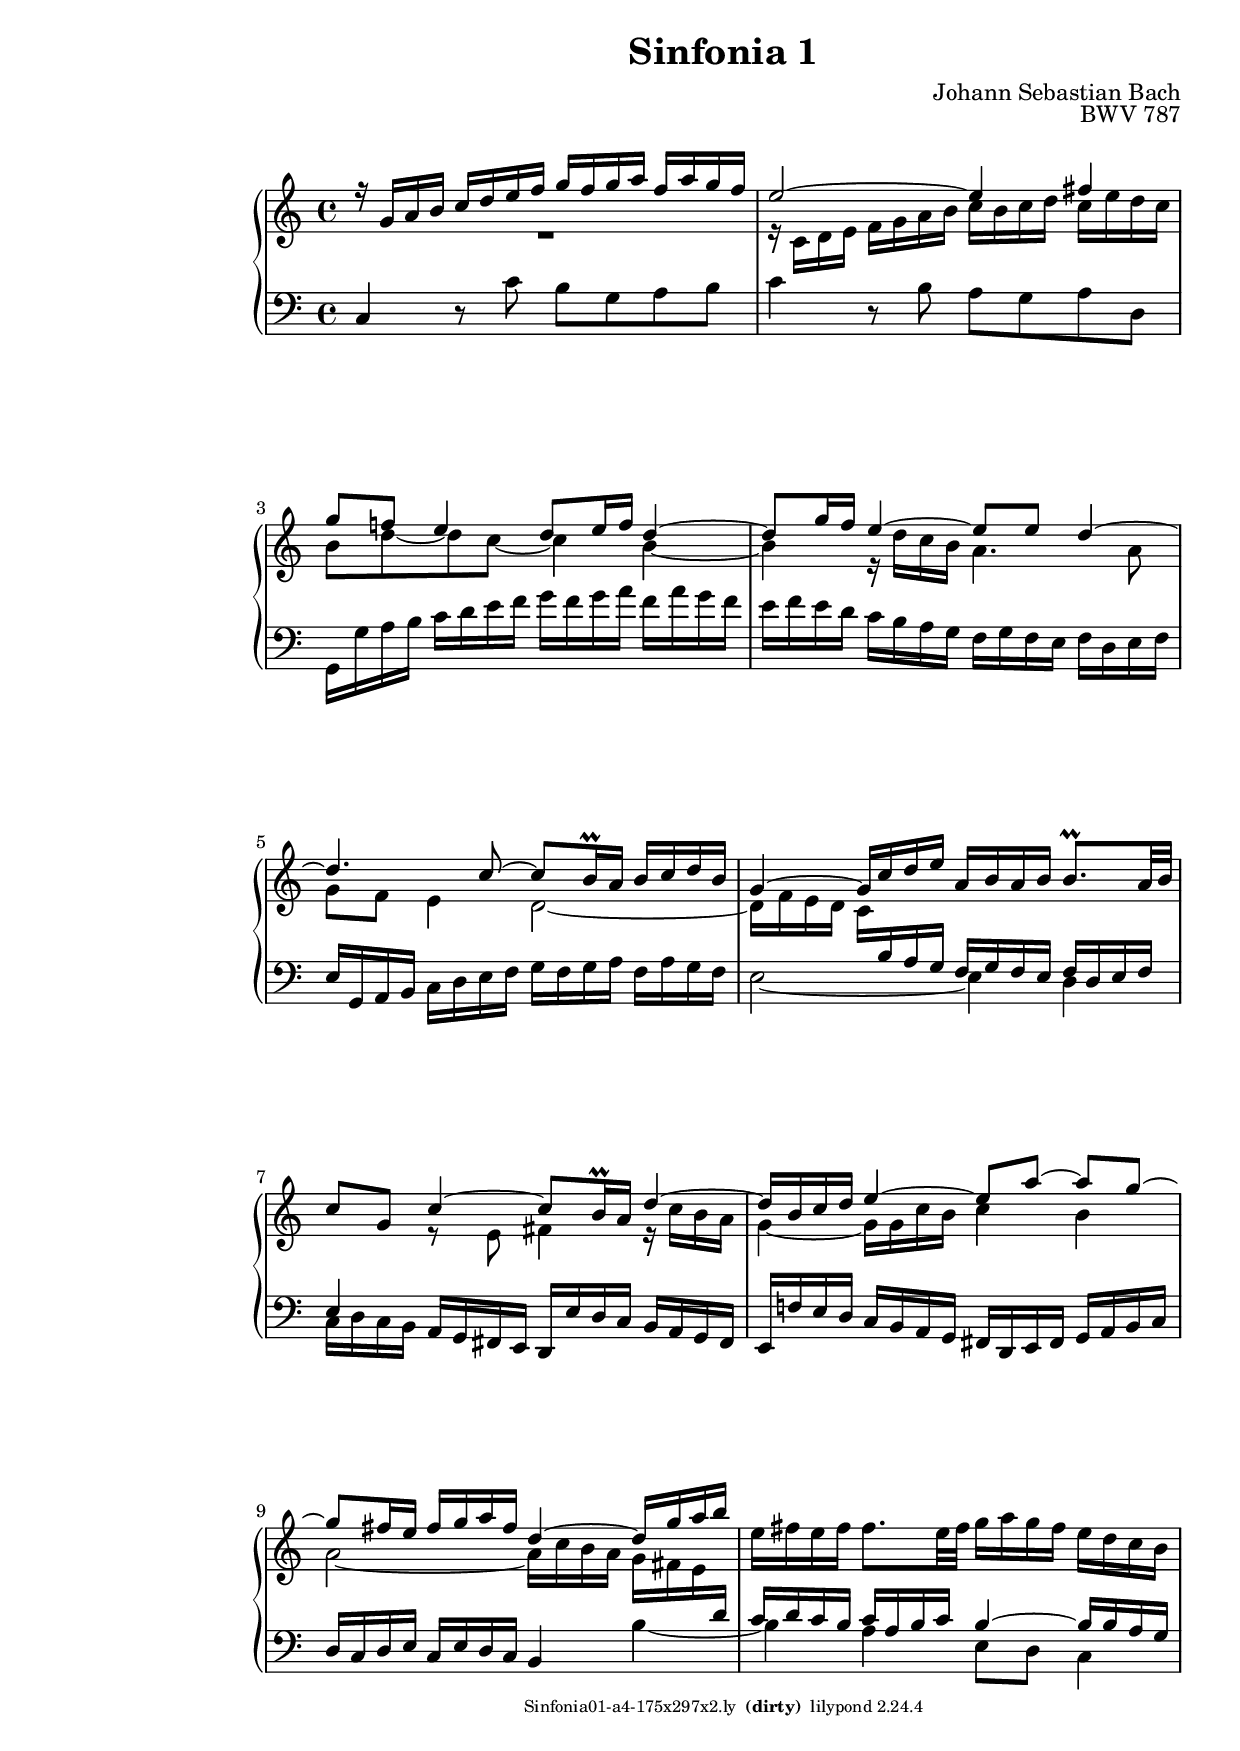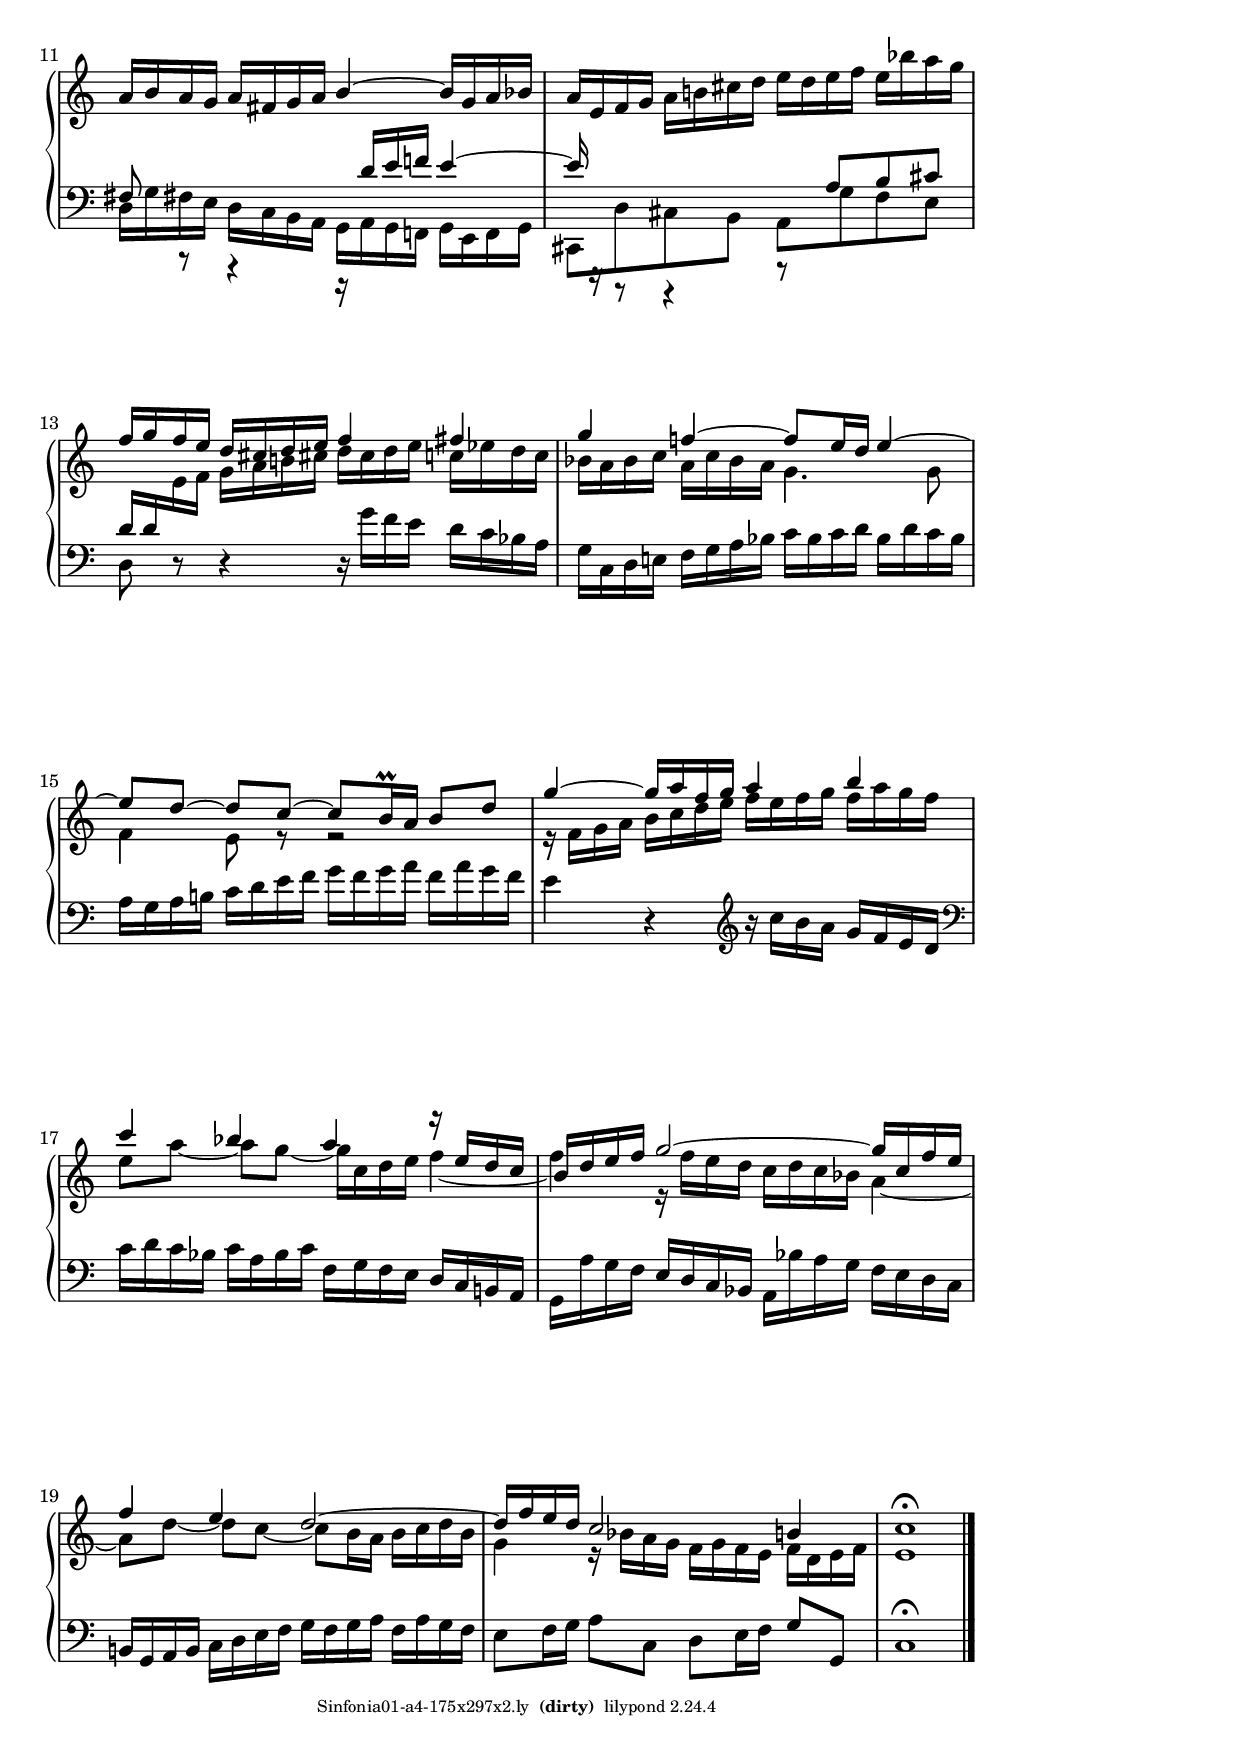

\include "../../include/general.ily"
\include "../../include/a4-175x297.ily"

#(set-global-staff-size 20)

\header {
  title = "Sinfonia 1" 
  composer = "Johann Sebastian Bach"
  opus = "BWV 787"
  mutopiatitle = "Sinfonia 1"
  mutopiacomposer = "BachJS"
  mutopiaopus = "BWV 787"
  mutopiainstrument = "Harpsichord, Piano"
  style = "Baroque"
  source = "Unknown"
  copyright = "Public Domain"
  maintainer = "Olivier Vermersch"
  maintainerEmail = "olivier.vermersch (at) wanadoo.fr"
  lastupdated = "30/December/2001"

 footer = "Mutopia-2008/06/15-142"
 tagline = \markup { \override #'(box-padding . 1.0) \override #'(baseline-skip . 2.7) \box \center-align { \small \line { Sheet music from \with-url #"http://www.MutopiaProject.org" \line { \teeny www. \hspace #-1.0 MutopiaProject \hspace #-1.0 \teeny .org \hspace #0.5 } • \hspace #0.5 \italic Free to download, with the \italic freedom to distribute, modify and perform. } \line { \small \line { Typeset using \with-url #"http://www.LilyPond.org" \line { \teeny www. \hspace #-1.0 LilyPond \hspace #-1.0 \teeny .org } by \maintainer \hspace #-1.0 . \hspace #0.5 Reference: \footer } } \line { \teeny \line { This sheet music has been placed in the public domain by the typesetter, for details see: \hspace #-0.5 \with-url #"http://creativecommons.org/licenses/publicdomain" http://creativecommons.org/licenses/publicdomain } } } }
}

\version "2.11.46"

%
% a few macros for fine tuning
%

% force direction of tie
tu = \tieUp
td = \tieDown
tb = \tieNeutral


% explicit staff change 
su = { \change Staff = up}
sd = { \change Staff = down}


%
% Warning: if you change papersize you may tune the last tie on bar 17.
% This is not very good but I didn't find a better way to handle properly 
% the collision.
%
% One may print the whole score on one page by removing the \break and 
% using paper16 (and good eyes :) )
% 

melone =  \relative c'' {
  % bars 1-4
  r16 g a b c d e f g f g a f a g f |
  e2 ~ e4 fis | \break
  g8 f! e4 d8 e16 f d4 ~ |
  d8 g16 f e4 ~ e8 e d4 ~ | \break

  % bars 5-9
  d4. c8 ~ c b16\prall a b c d b |
  g4 ~ g16 c d e a, b a b b8.\prall a32 b | \break
  c8 g c4 ~ c8 b16\prall a d4 ~ |
  d16 b c d e4 ~  e8[ a] ~  a[ g] ~ | \break

  % bars 10-13
  g  fis16 e fis g a fis d4 ~ d16 g a b |
  \stemDown e, fis e fis fis8. e32 fis g16 a g fis e d c b \stemNeutral | \break
  a b a g a fis g a \stemUp b4~ \stemNeutral b16 g a bes |
  a e f g a b! cis d e d e f \stemDown e bes' a g \stemNeutral | \break

  % bars 14-17
  \stemUp f g f e d cis d e f4 fis |
  g f! ~ f8 e16 d e4 ~ | \break
   e8[ d] ~  d[ c] ~ c b16\prall a b8 d |
  g4 ~ g16 a f g a4 b | \break

  % bars 17-21
  c bes a r16 e d c |
  b d e f g2 ~ g16 c, f e | \break 
  f4 e d2 ~ |
  d16 f e d c2 b!4 |
  c1\fermata \bar "|."
}

meltwo =  \relative c' {
  % bars 1-4
  R1 |
  r16 c d e f g a b c b c d c e d c |
  b8 d8 ~ d c ~ c4 b ~ |
  b r16 d c b a4. a8 |

  % bars 5-8
  g f e4 d2 ~ |
  d16 f e d c \sd \stemUp b a g f g f e f d e f |
  e4 \su \stemDown r8 e' fis4 \stemNeutral r16 c' b a |
  \stemDown g4 ~ g16 g c b c4 b4 \stemNeutral |

  % bars 9-12
  \stemDown a2 ~ a16 c b a g fis e \sd \stemUp \tu d |
  c d c b c a b c b4 ~ b16 b a g  |
  fis8 r r4 r16 d' e f! e4 ~ |
  e16 r r8 r4 r8 a,8 b cis |

  % bars 13-16
  d16 d \su \stemDown \td e f g a b! cis! d cis d e c ees d c |
  bes a bes c a c bes a g4. g8 |
  f4 e8 r r2 |
  r16 f g a b c d e f e f g f a g f |

  % bars 17-18
   e8[ a] ~  a[ g] ~ g16 c, d e
  \once \override Tie #'staff-position = #-0.5
  f4 ~ | f 
  r16 f e d c d c bes a4 ~ |

  % bars 19-21
   a8[ d] ~  d[ c] ~ c b16 a b c d b |
  g4 r16 bes a g f g f e f d e f |
  e1 |
}

melthree =  \relative c {
  % bars 1-4
  c4 r8 c' b g a b |
  c4 r8 b a g a d, |
  g,16 g' a b c d e f g f g a f a g f |
  e f e d c b a g f g f e f d e f |

  % bars 5-8
  e g, a b c d e f g f g a f a g f |
  \once \tieDown e2 ~ \td e4 d |
  \stemDown c16 d c b \stemNeutral a g fis e d e' d c b a g fis |
  \stemUp e f'! e d \stemNeutral c b a g fis d e fis g a b c |

  % bars 9-12
  \stemUp d c d e \stemNeutral c e d c b4 b' ~ \td |
  b a e8 d \stemDown c4 \stemNeutral |
  \stemDown d16 g fis! e d c b a g a g f! g e f g |
  cis,8 d' cis b a g' f e \stemNeutral |

  % bars 13-16
  d r r4 r16 g' f e d c bes a |
  g c, d e! f g a bes c bes c d bes d c bes |
  a g a b! c d e f g f g a f a g f |
  e4 r \clef G r16 c' b a g f e d \clef F |

  % bars 17-21
  c d c bes c a bes c f, g f e d c b! a |
  g a' g f e d c bes a bes' a g f e d c |
  b! g a b c d e f g f g a f a g f |
  e8 f16 g a8 c, d e16 f \stemUp g8 g, |
  c1\fermata
}


\score {
\context PianoStaff

<<
  \override Score.TimeSignature   #'style = #'C
  \context Staff = "up"   <<
    \time 4/4 \key c \major \clef G 
    \context Voice = VA { \voiceOne \melone }
    \context Voice = VB { \voiceTwo \meltwo }>>

  \context Staff = "down" <<
    \time 4/4 \key c \major \clef F \melthree>>
>>

  \midi {
    \context {
      \Score
      tempoWholesPerMinute = #(ly:make-moment 70 4)
      }
    }


\layout { indent=0 }
}


